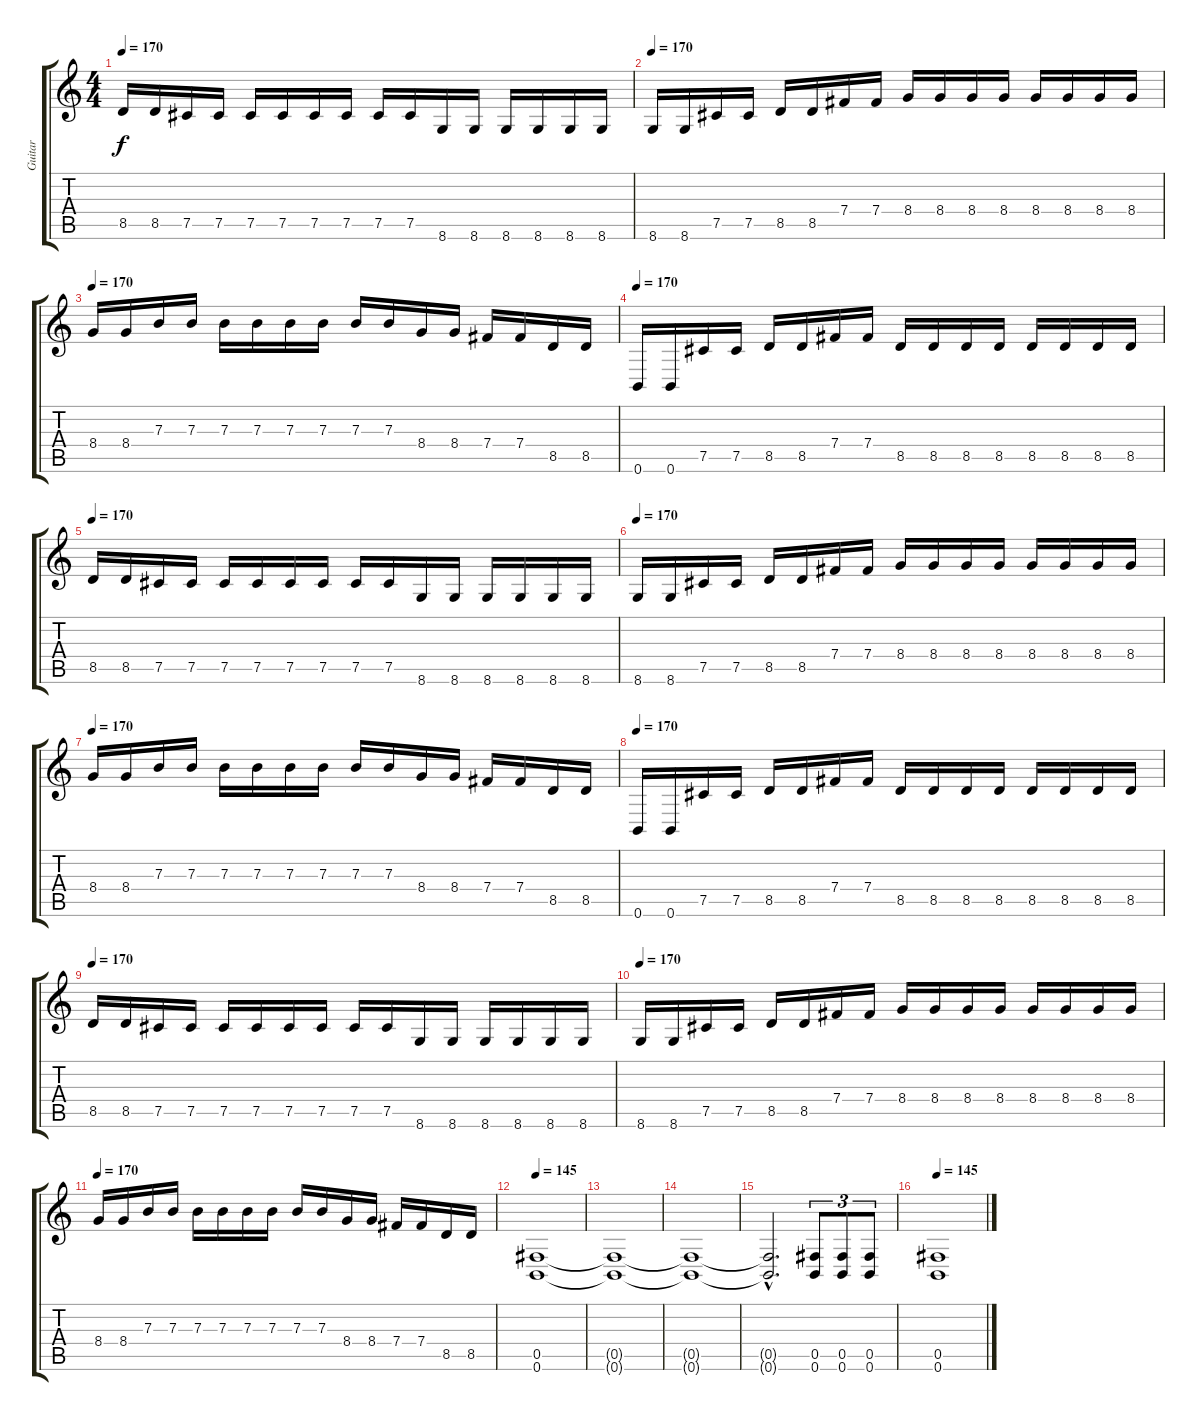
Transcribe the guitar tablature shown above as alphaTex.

\track ("Guitar" "Guitar") {instrument distortionguitar}
\staff {score tabs}
\tuning (Db4 Ab3 E3 B2 Gb2 B1) {hide}
\ts (4 4)
\tempo 170
\clef g2
\ks c
8.5.16{dy f} 8.5.16 7.5.16 7.5.16 7.5.16 7.5.16 7.5.16 7.5.16 7.5.16 7.5.16 8.6.16 8.6.16 8.6.16 8.6.16 8.6.16 8.6.16 |
\tempo 170
8.6.16 8.6.16 7.5.16 7.5.16 8.5.16 8.5.16 7.4.16 7.4.16 8.4.16 8.4.16 8.4.16 8.4.16 8.4.16 8.4.16 8.4.16 8.4.16 |
\tempo 170
8.4.16 8.4.16 7.3.16 7.3.16 7.3.16 7.3.16 7.3.16 7.3.16 7.3.16 7.3.16 8.4.16 8.4.16 7.4.16 7.4.16 8.5.16 8.5.16 |
\tempo 170
0.6.16{volume 13 instrument overdrivenguitar} 0.6.16 7.5.16 7.5.16 8.5.16 8.5.16 7.4.16 7.4.16 8.5.16 8.5.16 8.5.16 8.5.16 8.5.16 8.5.16 8.5.16 8.5.16 |
\tempo 170
8.5.16 8.5.16 7.5.16 7.5.16 7.5.16 7.5.16 7.5.16 7.5.16 7.5.16 7.5.16 8.6.16 8.6.16 8.6.16 8.6.16 8.6.16 8.6.16 |
\tempo 170
8.6.16 8.6.16 7.5.16 7.5.16 8.5.16 8.5.16 7.4.16 7.4.16 8.4.16 8.4.16 8.4.16 8.4.16 8.4.16 8.4.16 8.4.16 8.4.16 |
\tempo 170
8.4.16 8.4.16 7.3.16 7.3.16 7.3.16 7.3.16 7.3.16 7.3.16 7.3.16 7.3.16 8.4.16 8.4.16 7.4.16 7.4.16 8.5.16 8.5.16 |
\tempo 170
0.6.16 0.6.16 7.5.16 7.5.16 8.5.16 8.5.16 7.4.16 7.4.16 8.5.16 8.5.16 8.5.16 8.5.16 8.5.16 8.5.16 8.5.16 8.5.16 |
\tempo 170
8.5.16 8.5.16 7.5.16 7.5.16 7.5.16 7.5.16 7.5.16 7.5.16 7.5.16 7.5.16 8.6.16 8.6.16 8.6.16 8.6.16 8.6.16 8.6.16 |
\tempo 170
8.6.16 8.6.16 7.5.16 7.5.16 8.5.16 8.5.16 7.4.16 7.4.16 8.4.16 8.4.16 8.4.16 8.4.16 8.4.16 8.4.16 8.4.16 8.4.16 |
\tempo 170
8.4.16 8.4.16 7.3.16 7.3.16 7.3.16 7.3.16 7.3.16 7.3.16 7.3.16 7.3.16 8.4.16 8.4.16 7.4.16 7.4.16 8.5.16 8.5.16 |
\tempo 145
(0.5 0.6).1 |
(0.5{t} 0.6{t}).1 |
(0.5{t} 0.6{t}).1 |
(0.5{hac t} 0.6{hac t}).2{d} (0.5 0.6).8{tu (3 2)} (0.5 0.6).8{tu (3 2)} (0.5 0.6).8{tu (3 2)} |
\tempo 145
(0.5 0.6).1
